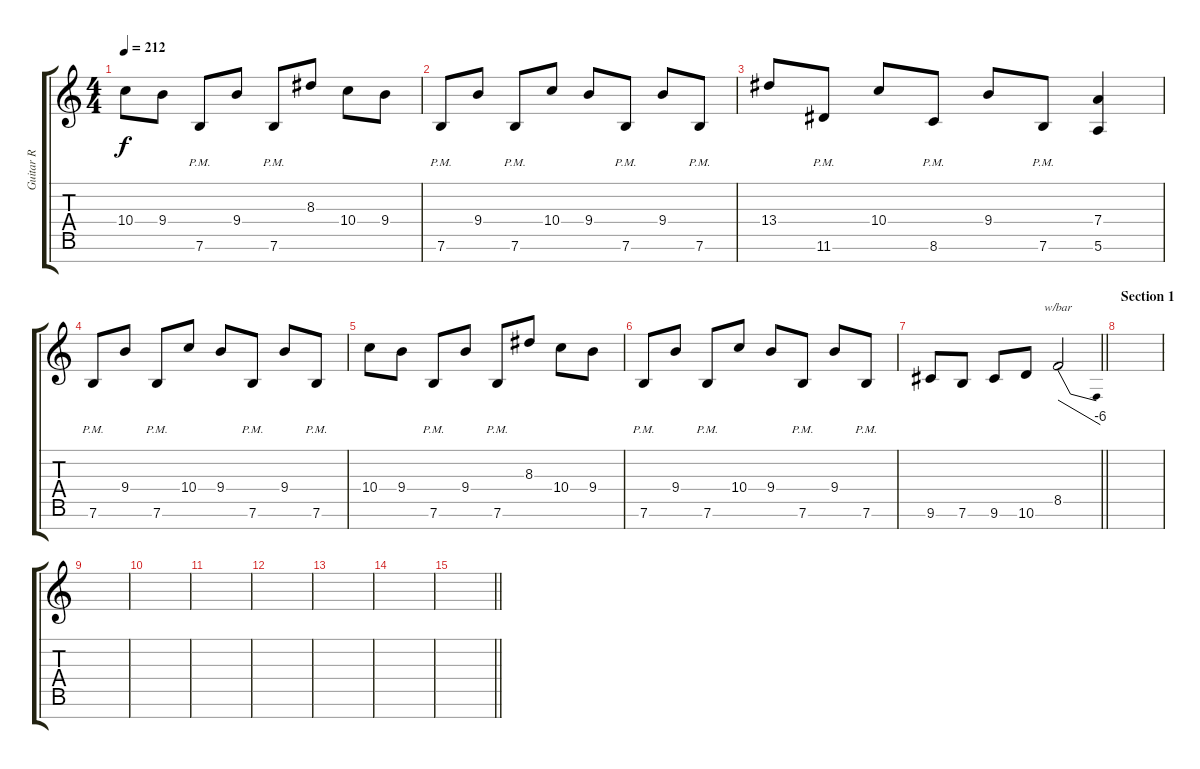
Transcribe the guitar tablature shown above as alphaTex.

\track ("Guitar R" "Guitar R") {instrument overdrivenguitar}
\staff {score tabs}
\tuning (E4 B3 G3 D3 A2 E2 B1) {hide}
\ts (4 4)
\tempo 212
\clef g2
\ks c
10.4.8{dy f} 9.4.8 7.6{pm}.8 9.4.8 7.6{pm}.8 8.3.8 10.4.8 9.4.8 |
7.6{pm}.8 9.4.8 7.6{pm}.8 10.4.8 9.4.8 7.6{pm}.8 9.4.8 7.6{pm}.8 |
13.4.8 11.6{pm}.8 10.4.8 8.6{pm}.8 9.4.8 7.6{pm}.8 (7.4 5.6).4 |
7.6{pm}.8 9.4.8 7.6{pm}.8 10.4.8 9.4.8 7.6{pm}.8 9.4.8 7.6{pm}.8 |
10.4.8 9.4.8 7.6{pm}.8 9.4.8 7.6{pm}.8 8.3.8 10.4.8 9.4.8 |
7.6{pm}.8 9.4.8 7.6{pm}.8 10.4.8 9.4.8 7.6{pm}.8 9.4.8 7.6{pm}.8 |
\barLineRight lightlight
9.6.8 7.6.8 9.6.8 10.6.8 8.5.2{tbe (dive default 0 0 60 -24)} |
\section ("" "Section 1")
|
|
|
|
|
|
|
\barLineRight lightlight
